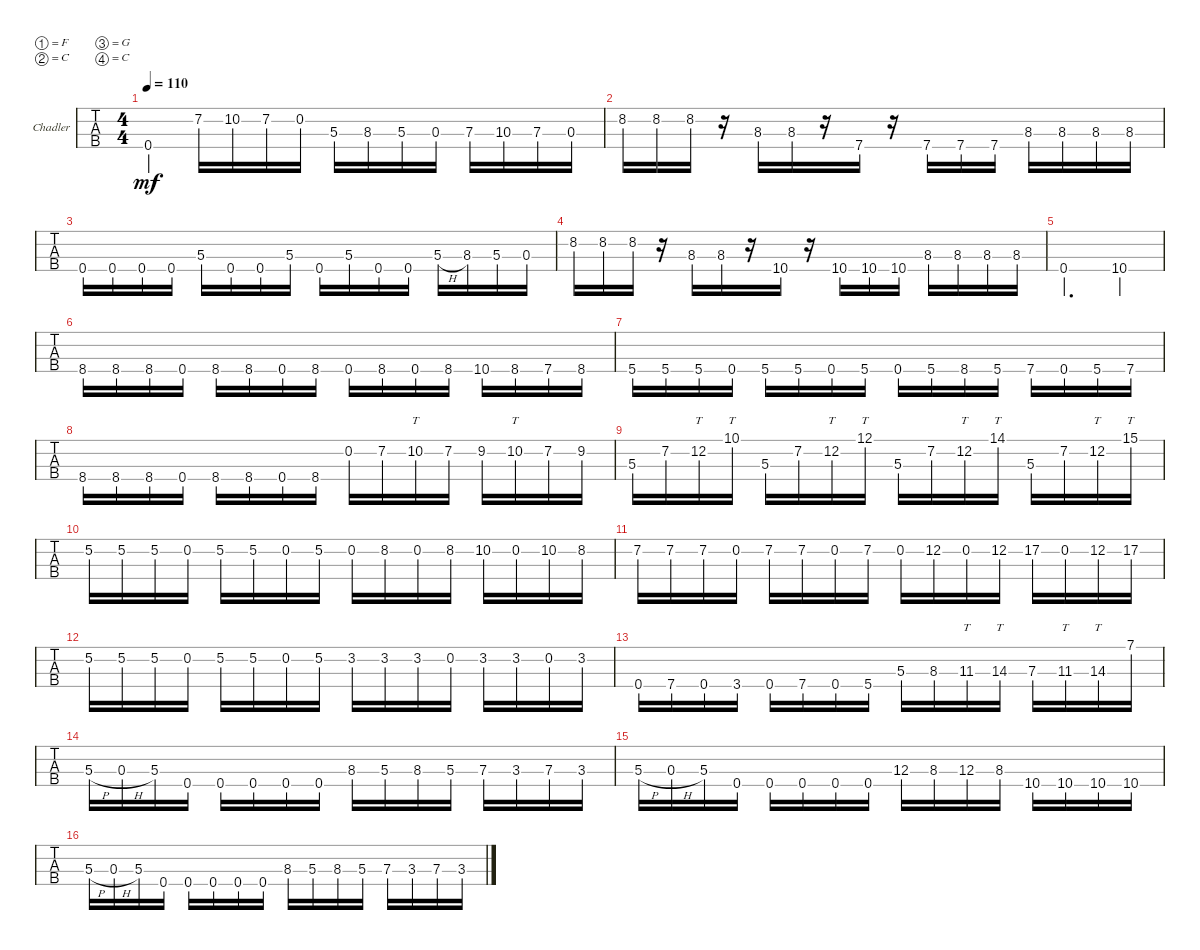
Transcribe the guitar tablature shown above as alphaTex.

\defaultSystemsLayout 4
\bracketExtendMode groupsimilarinstruments
\firstSystemTrackNameOrientation horizontal
\otherSystemsTrackNameOrientation horizontal
\track ("Chad" "Chadler") {solo instrument electricbassfinger}
\staff {tabs}
\tuning (F2 C2 G1 C1)
\ts (4 4)
\scale
0.308003
\tempo 110
\accidentals auto
\clef f4
\ottava regular
\simile none
\ks c
0.4.4{dy mf} 7.2.16 10.2.16 7.2.16 0.2.16 5.3.16 8.3.16 5.3.16 0.3.16 7.3.16 10.3.16 7.3.16 0.3.16 |
8.2.16 8.2.16 8.2.16 r.16 8.3.16 8.3.16 r.16 7.4.16 r.16 7.4.16 7.4.16 7.4.16 8.3.16 8.3.16 8.3.16 8.3.16 |
0.4.16 0.4.16 0.4.16 0.4.16 5.3.16 0.4.16 0.4.16 5.3.16 0.4.16 5.3.16 0.4.16 0.4.16 5.3{h}.16 8.3.16 5.3.16 0.3.16 |
\scale
0.431918 8.2.16 8.2.16 8.2.16 r.16 8.3.16 8.3.16 r.16 10.4.16 r.16 10.4.16 10.4.16 10.4.16 8.3.16 8.3.16 8.3.16 8.3.16 |
\scale
0.181552 0.4.2{d} 10.4.4 |
\scale
0.38653 8.4{st}.16 8.4{st}.16 8.4{st}.16 0.4{st}.16 8.4{st}.16 8.4{st}.16 0.4{st}.16 8.4{st}.16 0.4{st}.16 8.4{st}.16 0.4{st}.16 8.4{st}.16 10.4{st}.16 8.4{st}.16 7.4{st}.16 8.4{st}.16 |
5.4{st}.16 5.4{st}.16 5.4{st}.16 0.4{st}.16 5.4{st}.16 5.4{st}.16 0.4{st}.16 5.4{st}.16 0.4{st}.16 5.4{st}.16 8.4{st}.16 5.4{st}.16 7.4{st}.16 0.4{st}.16 5.4{st}.16 7.4{st}.16 |
8.4{st}.16 8.4{st}.16 8.4{st}.16 0.4{st}.16 8.4{st}.16 8.4{st}.16 0.4{st}.16 8.4{st}.16 0.2.16 7.2.16 10.2.16{tt} 7.2.16 9.2.16 10.2.16{tt} 7.2.16 9.2.16 |
\scale
0.527728 5.3.16 7.2.16 12.2.16{tt} 10.1.16{tt} 5.3.16 7.2.16 12.2.16{tt} 12.1.16{tt} 5.3.16 7.2.16 12.2.16{tt} 14.1.16{tt} 5.3.16 7.2.16 12.2.16{tt} 15.1.16{tt} |
\scale
0.472272 5.2{st}.16 5.2{st}.16 5.2{st}.16 0.2{st}.16 5.2{st}.16 5.2{st}.16 0.2{st}.16 5.2{st}.16 0.2{st}.16 8.2{st}.16 0.2{st}.16 8.2{st}.16 10.2{st}.16 0.2{st}.16 10.2{st}.16 8.2{st}.16 |
7.2{st}.16 7.2{st}.16 7.2{st}.16 0.2{st}.16 7.2{st}.16 7.2{st}.16 0.2.16 7.2.16 0.2.16 12.2.16 0.2{ac}.16 12.2{ac}.16 17.2{ac}.16 0.2{ac}.16 12.2{ac}.16 17.2{ac}.16 |
5.2{st}.16 5.2{st}.16 5.2{st}.16 0.2{st}.16 5.2{st}.16 5.2{st}.16 0.2{st}.16 5.2.16 3.2.16 3.2.16 3.2.16 0.2.16 3.2.16 3.2.16 0.2.16 3.2.16 |
0.4.16 7.4.16 0.4.16 3.4.16 0.4.16 7.4.16 0.4.16 5.4.16 5.3.16 8.3.16 11.3.16{tt} 14.3.16{tt} 7.3.16 11.3.16{tt} 14.3.16{tt} 7.1.16 |
5.3{h}.16 0.3{h}.16 5.3.16 0.4.16 0.4.16 0.4.16 0.4.16 0.4.16 8.3.16 5.3.16 8.3.16 5.3.16 7.3.16 3.3.16 7.3.16 3.3.16 |
\scale
0.527728 5.3{h}.16 0.3{h}.16 5.3.16 0.4.16 0.4.16 0.4.16 0.4.16 0.4.16 12.3.16 8.3.16 12.3.16 8.3.16 10.4.16 10.4.16 10.4.16 10.4.16 |
\scale
0.472272 5.3{h}.16 0.3{h}.16 5.3.16 0.4.16 0.4.16 0.4.16 0.4.16 0.4.16 8.3.16 5.3.16 8.3.16 5.3.16 7.3.16 3.3.16 7.3.16 3.3.16
